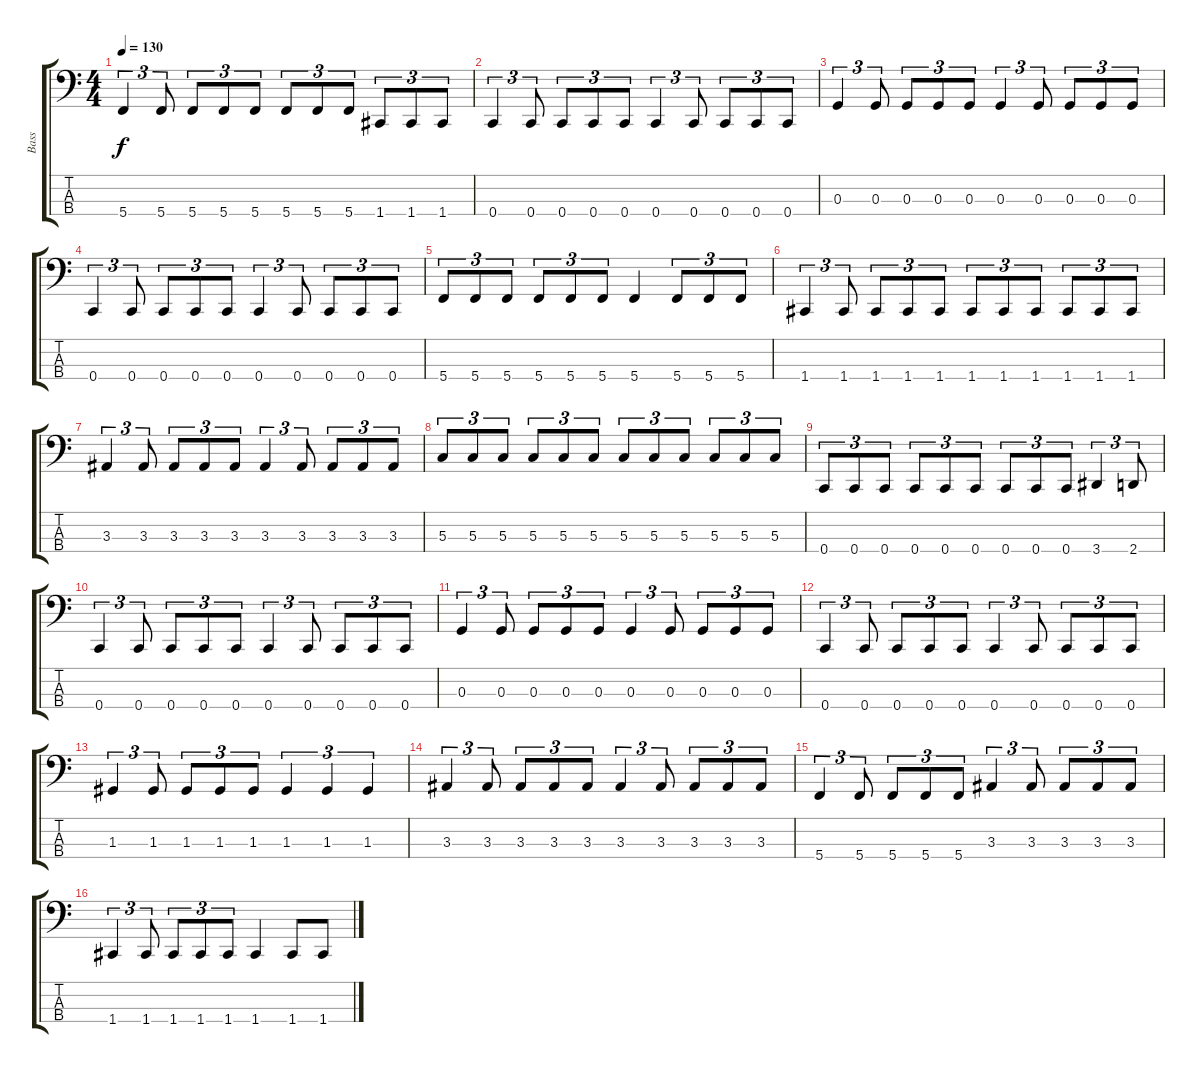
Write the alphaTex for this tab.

\track ("Bass" "Bass") {instrument electricbassfinger}
\staff {score tabs}
\tuning (F2 C2 G1 C1) {hide}
\ts (4 4)
\tempo 130
\clef f4
\ks c
5.4.4{tu (3 2) dy f} 5.4.8{tu (3 2)} 5.4.8{tu (3 2)} 5.4.8{tu (3 2)} 5.4.8{tu (3 2)} 5.4.8{tu (3 2)} 5.4.8{tu (3 2)} 5.4.8{tu (3 2)} 1.4.8{tu (3 2)} 1.4.8{tu (3 2)} 1.4.8{tu (3 2)} |
0.4.4{tu (3 2)} 0.4.8{tu (3 2)} 0.4.8{tu (3 2)} 0.4.8{tu (3 2)} 0.4.8{tu (3 2)} 0.4.4{tu (3 2)} 0.4.8{tu (3 2)} 0.4.8{tu (3 2)} 0.4.8{tu (3 2)} 0.4.8{tu (3 2)} |
0.3.4{tu (3 2)} 0.3.8{tu (3 2)} 0.3.8{tu (3 2)} 0.3.8{tu (3 2)} 0.3.8{tu (3 2)} 0.3.4{tu (3 2)} 0.3.8{tu (3 2)} 0.3.8{tu (3 2)} 0.3.8{tu (3 2)} 0.3.8{tu (3 2)} |
0.4.4{tu (3 2)} 0.4.8{tu (3 2)} 0.4.8{tu (3 2)} 0.4.8{tu (3 2)} 0.4.8{tu (3 2)} 0.4.4{tu (3 2)} 0.4.8{tu (3 2)} 0.4.8{tu (3 2)} 0.4.8{tu (3 2)} 0.4.8{tu (3 2)} |
5.4.8{tu (3 2)} 5.4.8{tu (3 2)} 5.4.8{tu (3 2)} 5.4.8{tu (3 2)} 5.4.8{tu (3 2)} 5.4.8{tu (3 2)} 5.4.4 5.4.8{tu (3 2)} 5.4.8{tu (3 2)} 5.4.8{tu (3 2)} |
1.4.4{tu (3 2)} 1.4.8{tu (3 2)} 1.4.8{tu (3 2)} 1.4.8{tu (3 2)} 1.4.8{tu (3 2)} 1.4.8{tu (3 2)} 1.4.8{tu (3 2)} 1.4.8{tu (3 2)} 1.4.8{tu (3 2)} 1.4.8{tu (3 2)} 1.4.8{tu (3 2)} |
3.3.4{tu (3 2)} 3.3.8{tu (3 2)} 3.3.8{tu (3 2)} 3.3.8{tu (3 2)} 3.3.8{tu (3 2)} 3.3.4{tu (3 2)} 3.3.8{tu (3 2)} 3.3.8{tu (3 2)} 3.3.8{tu (3 2)} 3.3.8{tu (3 2)} |
5.3.8{tu (3 2)} 5.3.8{tu (3 2)} 5.3.8{tu (3 2)} 5.3.8{tu (3 2)} 5.3.8{tu (3 2)} 5.3.8{tu (3 2)} 5.3.8{tu (3 2)} 5.3.8{tu (3 2)} 5.3.8{tu (3 2)} 5.3.8{tu (3 2)} 5.3.8{tu (3 2)} 5.3.8{tu (3 2)} |
0.4.8{tu (3 2)} 0.4.8{tu (3 2)} 0.4.8{tu (3 2)} 0.4.8{tu (3 2)} 0.4.8{tu (3 2)} 0.4.8{tu (3 2)} 0.4.8{tu (3 2)} 0.4.8{tu (3 2)} 0.4.8{tu (3 2)} 3.4.4{tu (3 2)} 2.4.8{tu (3 2)} |
0.4.4{tu (3 2)} 0.4.8{tu (3 2)} 0.4.8{tu (3 2)} 0.4.8{tu (3 2)} 0.4.8{tu (3 2)} 0.4.4{tu (3 2)} 0.4.8{tu (3 2)} 0.4.8{tu (3 2)} 0.4.8{tu (3 2)} 0.4.8{tu (3 2)} |
0.3.4{tu (3 2)} 0.3.8{tu (3 2)} 0.3.8{tu (3 2)} 0.3.8{tu (3 2)} 0.3.8{tu (3 2)} 0.3.4{tu (3 2)} 0.3.8{tu (3 2)} 0.3.8{tu (3 2)} 0.3.8{tu (3 2)} 0.3.8{tu (3 2)} |
0.4.4{tu (3 2)} 0.4.8{tu (3 2)} 0.4.8{tu (3 2)} 0.4.8{tu (3 2)} 0.4.8{tu (3 2)} 0.4.4{tu (3 2)} 0.4.8{tu (3 2)} 0.4.8{tu (3 2)} 0.4.8{tu (3 2)} 0.4.8{tu (3 2)} |
1.3.4{tu (3 2)} 1.3.8{tu (3 2)} 1.3.8{tu (3 2)} 1.3.8{tu (3 2)} 1.3.8{tu (3 2)} 1.3.4{tu (3 2)} 1.3.4{tu (3 2)} 1.3.4{tu (3 2)} |
3.3.4{tu (3 2)} 3.3.8{tu (3 2)} 3.3.8{tu (3 2)} 3.3.8{tu (3 2)} 3.3.8{tu (3 2)} 3.3.4{tu (3 2)} 3.3.8{tu (3 2)} 3.3.8{tu (3 2)} 3.3.8{tu (3 2)} 3.3.8{tu (3 2)} |
5.4.4{tu (3 2)} 5.4.8{tu (3 2)} 5.4.8{tu (3 2)} 5.4.8{tu (3 2)} 5.4.8{tu (3 2)} 3.3.4{tu (3 2)} 3.3.8{tu (3 2)} 3.3.8{tu (3 2)} 3.3.8{tu (3 2)} 3.3.8{tu (3 2)} |
1.4.4{tu (3 2)} 1.4.8{tu (3 2)} 1.4.8{tu (3 2)} 1.4.8{tu (3 2)} 1.4.8{tu (3 2)} 1.4.4 1.4.8 1.4.8
